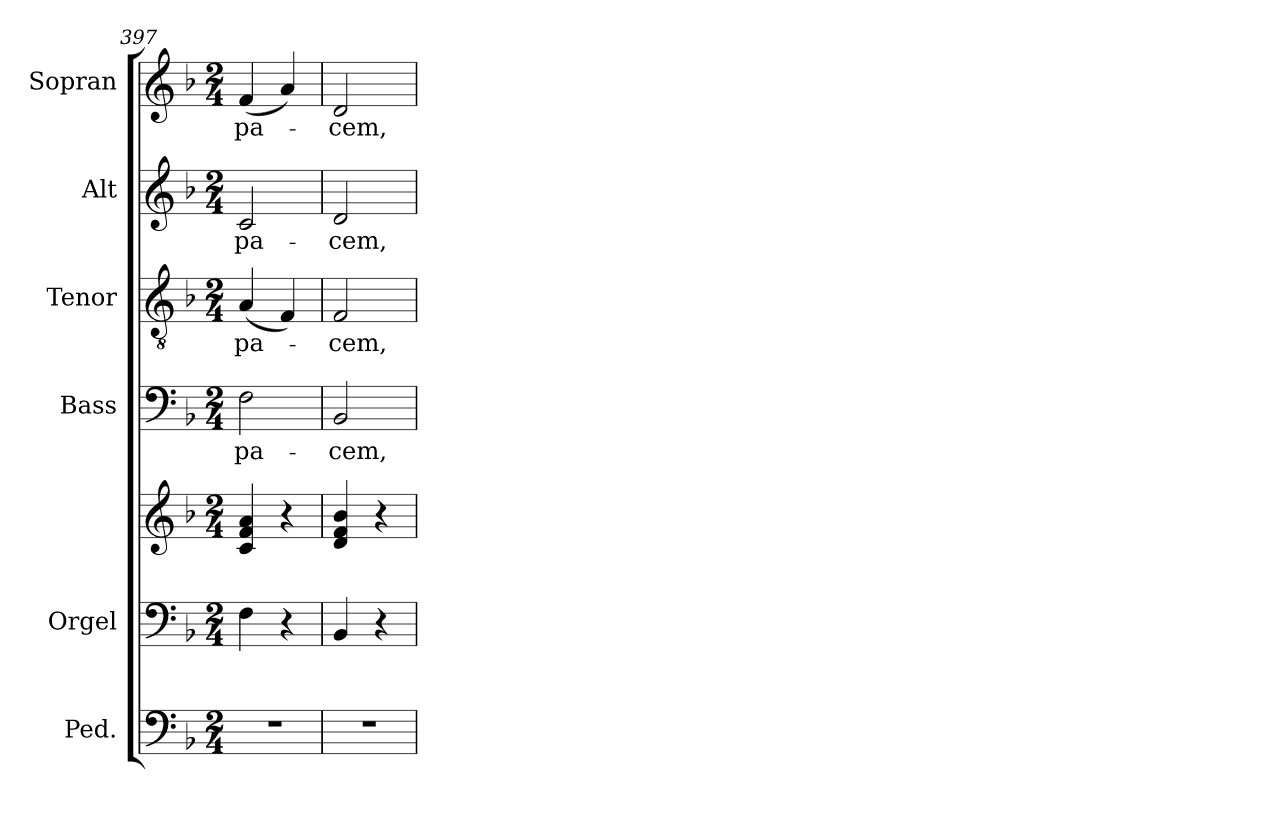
**kern	**kern	**kern	**kern	**text	**kern	**text	**kern	**text	**kern	**text
*part6	*part5	*part5	*part4	*part4	*part3	*part3	*part2	*part2	*part1	*part1
*staff7	*staff6	*staff5	*staff4	*staff4	*staff3	*staff3	*staff2	*staff2	*staff1	*staff1
*I"Ped.	*I"Orgel	*	*I"Bass	*	*I"Tenor	*	*I"Alt	*	*I"Sopran	*
*	*I'Org.	*	*I'B.	*	*I'T.	*	*I'A.	*	*I'S.	*
*clefF4	*clefF4	*clefG2	*clefF4	*	*clefGv2	*	*clefG2	*	*clefG2	*
*ITrd7c12	*	*	*	*	*	*	*	*	*	*
*k[b-]	*k[b-]	*k[b-]	*k[b-]	*	*k[b-]	*	*k[b-]	*	*k[b-]	*
*F:	*F:	*F:	*F:	*	*F:	*	*F:	*	*F:	*
*M2/4	*M2/4	*M2/4	*M2/4	*	*M2/4	*	*M2/4	*	*M2/4	*
=397	=397	=397	=397	=397	=397	=397	=397	=397	=397	=397
!	!	!	!	!LO:LY:b	!	!LO:LY:b	!	!LO:LY:b	!	!LO:LY:b
2r	4F\	4c/ 4f/ 4a/	2F\	pa-	(<4A/	pa-	2c/	pa-	(<4f/	pa-
.	4r	4r	.	.	4F/)	.	.	.	4a/)	.
=398	=398	=398	=398	=398	=398	=398	=398	=398	=398	=398
!	!	!	!	!LO:LY:b	!	!LO:LY:b	!	!LO:LY:b	!	!LO:LY:b
2r	4BB-/	4d/ 4f/ 4b-/	2BB-/	-cem,	2F/	-cem,	2d/	-cem,	2d/	-cem,
.	4r	4r	.	.	.	.	.	.	.	.
=	=	=	=	=	=	=	=	=	=	=
*-	*-	*-	*-	*-	*-	*-	*-	*-	*-	*-
